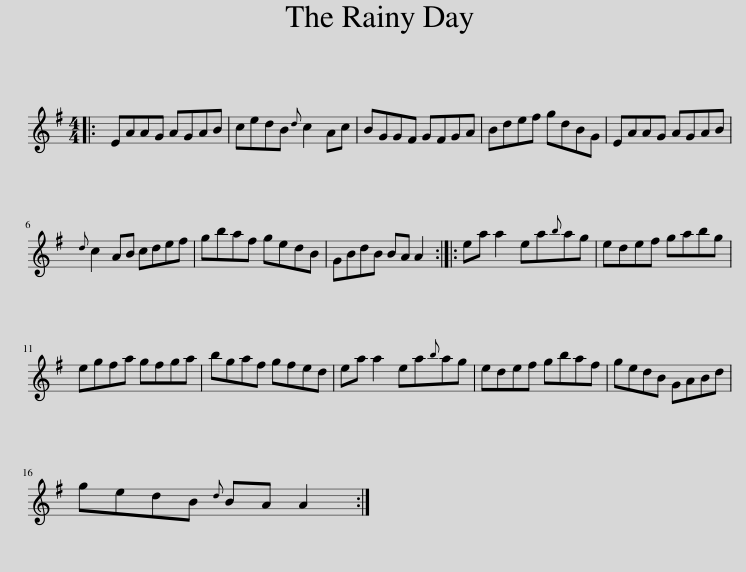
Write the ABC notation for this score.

X:1
L:1/8
M:4/4
I:linebreak $
K:G
V:1 treble
V:1
|: EAAG AGAB | cedB{d} c2 Ac | BGGF GFGA | Bdef gdBG | EAAG AGAB |$ %5
{d} c2 AB cdef | gbaf gedB | GBdB BA A2 :: ea a2 ea{b}ag | edef gabg |$ %10
 egfa gfga | bgaf gfed | ea a2 ea{b}ag | edef gbaf | gedB GABd |$ %15
 gedB{d} BA A2 :| %16
